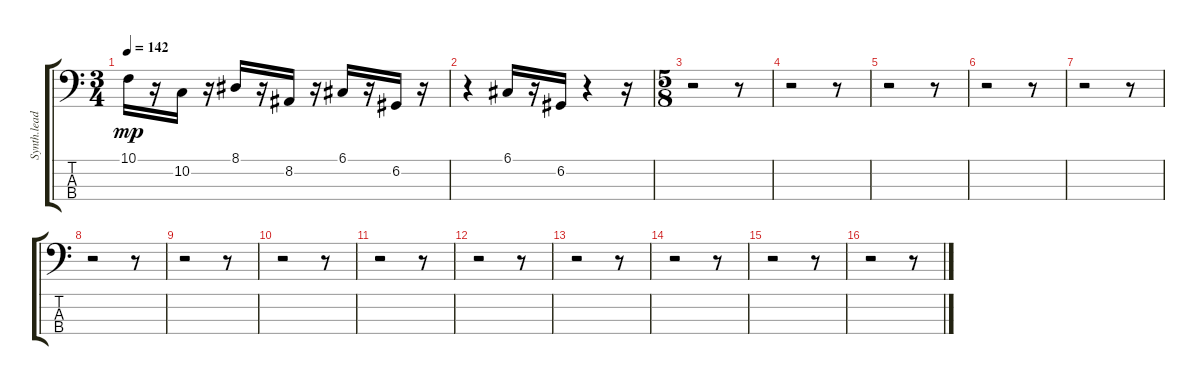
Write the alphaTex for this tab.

\track ("Synth.lead(bass)                    " "Synth.lead") {instrument lead2sawtooth}
\staff {score tabs}
\tuning (G2 D2 A1 E1) {hide}
\ts (3 4)
\tempo 142
\clef f4
\ks c
10.1.16{dy mp} r.16 10.2.16 r.16 8.1.16 r.16 8.2.16 r.16 6.1.16 r.16 6.2.16 r.16 |
r.4 6.1.16 r.16 6.2.16 r.4 r.16 |
\ts (5 8)
r.2 r.8 |
r.2 r.8 |
r.2 r.8 |
r.2 r.8 |
r.2 r.8 |
r.2 r.8 |
r.2 r.8 |
r.2 r.8 |
r.2 r.8 |
r.2 r.8 |
r.2 r.8 |
r.2 r.8 |
r.2 r.8 |
r.2 r.8
